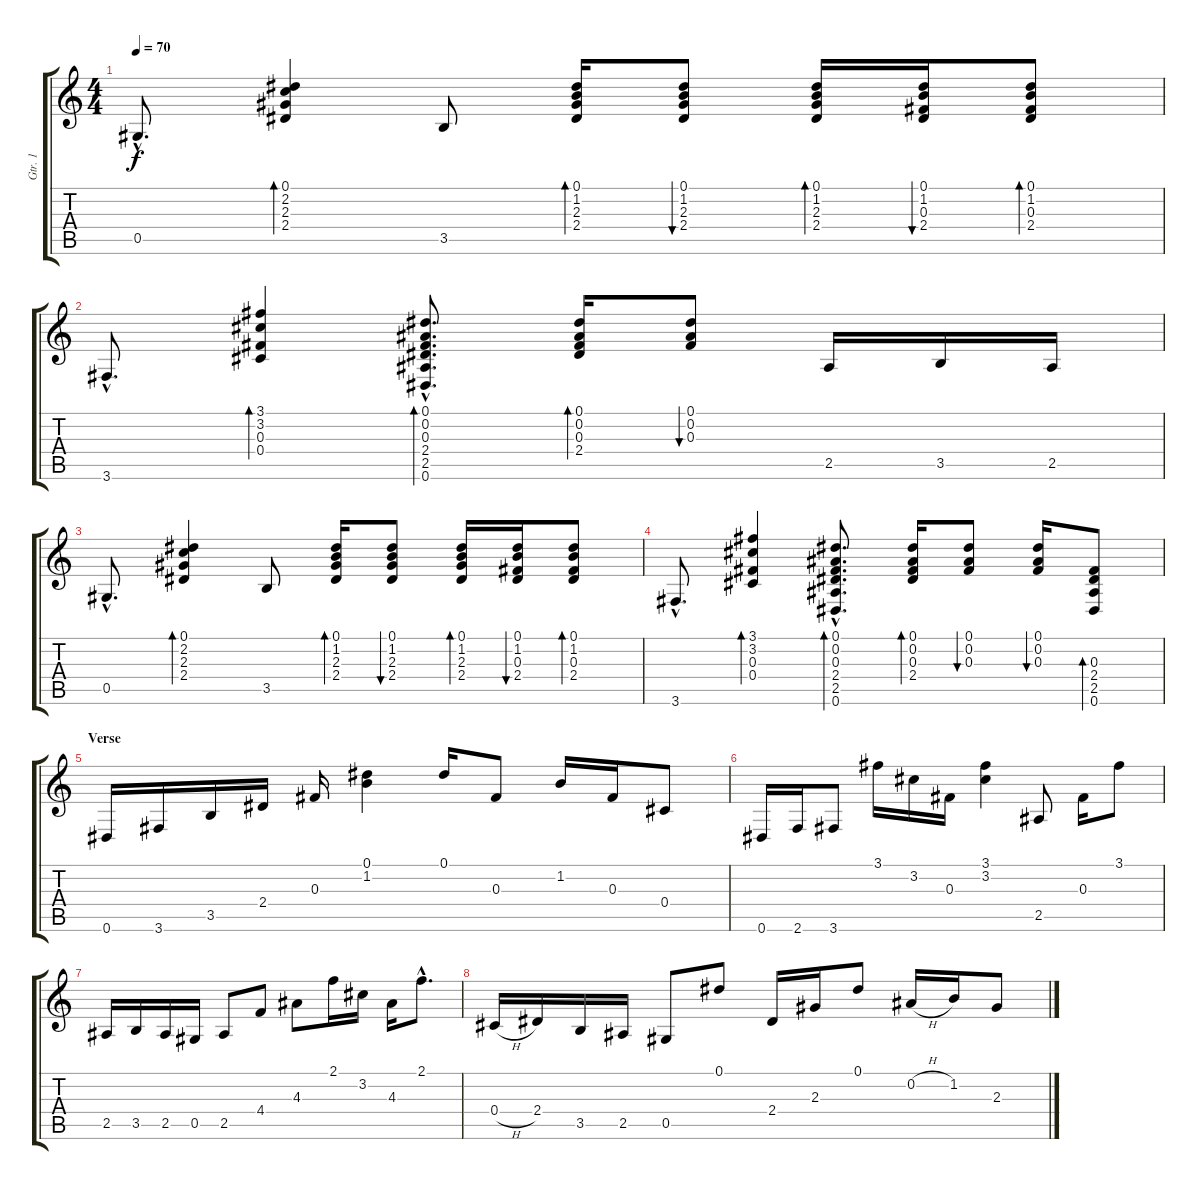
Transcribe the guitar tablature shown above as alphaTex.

\track ("Gtr. 1" "Gtr. 1") {instrument acousticguitarsteel}
\staff {score tabs}
\tuning (Eb4 Bb3 Gb3 Db3 Ab2 Eb2) {hide}
\ts (4 4)
\tempo 70
\clef g2
\ks c
0.5{hac}.8{d dy f} (0.1 2.2 2.3 2.4).4{bd 240} 3.5.8 (0.1 1.2 2.3 2.4).16{bd 60} (0.1 1.2 2.3 2.4).8{bu 60} (0.1 1.2 2.3 2.4).16{bd 60} (0.1 1.2 0.3 2.4).16{bu 60} (0.1 1.2 0.3 2.4).8{bd 60} |
3.6{hac}.8{d} (3.1 3.2 0.3 0.4).4{bd 240} (0.1{hac} 0.2{hac} 0.3{hac} 2.4{hac} 2.5{hac} 0.6{hac}).8{d bd 60} (0.1 0.2 0.3 2.4).16{bd 60} (0.1 0.2 0.3).8{bu 60} 2.5.16 3.5.16 2.5.16 |
0.5{hac}.8{d} (0.1 2.2 2.3 2.4).4{bd 240} 3.5.8 (0.1 1.2 2.3 2.4).16{bd 60} (0.1 1.2 2.3 2.4).8{bu 60} (0.1 1.2 2.3 2.4).16{bd 60} (0.1 1.2 0.3 2.4).16{bu 60} (0.1 1.2 0.3 2.4).8{bd 60} |
3.6{hac}.8{d} (3.1 3.2 0.3 0.4).4{bd 240} (0.1{hac} 0.2{hac} 0.3{hac} 2.4{hac} 2.5{hac} 0.6{hac}).8{d bd 60} (0.1 0.2 0.3 2.4).16{bd 60} (0.1 0.2 0.3).8{bu 60} (0.1 0.2 0.3).16{bu 60} (0.3 2.4 2.5 0.6).8{bd 60} |
\section ("" "Verse")
0.6.16 3.6.16 3.5.16 2.4.16 0.3.16 (0.1 1.2).4 0.1.16 0.3.8 1.2.16 0.3.16 0.4.8 |
0.6.16 2.6.16 3.6.8 3.1.16 3.2.16 0.3.16 (3.1 3.2).4 2.5.8 0.3.16 3.1.8 |
2.5.16 3.5.16 2.5.16 0.5.16 2.5.8 4.4.8 4.3.8 2.1.16 3.2.16 4.3.16 2.1{hac}.8{d} |
0.4{h}.16 2.4.16 3.5.16 2.5.16 0.5.8 0.1.8 2.4.16 2.3.16 0.1.8 0.2{h}.16 1.2.16 2.3.8
